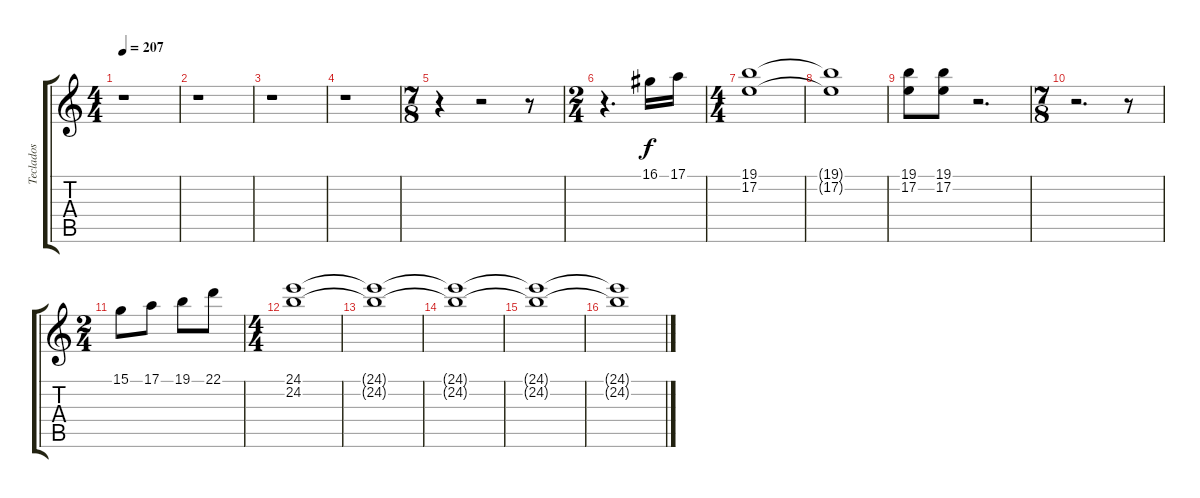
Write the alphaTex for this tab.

\track ("Teclados" "Teclados") {instrument stringensemble1}
\staff {score tabs}
\tuning (E4 B3 G3 D3 A2 E2) {hide}
\ts (4 4)
\tempo 207
\clef g2
\ks c
r.1{dy f instrument stringensemble1} |
r.1 |
r.1 |
r.1 |
\ts (7 8)
r.4 r.2 r.8 |
\ts (2 4)
r.4{d} 16.1.16 17.1.16 |
\ts (4 4)
(19.1 17.2).1 |
(19.1{t} 17.2{t}).1 |
(19.1 17.2).8 (19.1 17.2).8 r.2{d} |
\ts (7 8)
r.2{d} r.8 |
\ts (2 4)
15.1.8 17.1.8 19.1.8 22.1.8 |
\ts (4 4)
(24.1 24.2).1 |
(24.1{t} 24.2{t}).1 |
(24.1{t} 24.2{t}).1 |
(24.1{t} 24.2{t}).1 |
(24.1{t} 24.2{t}).1
